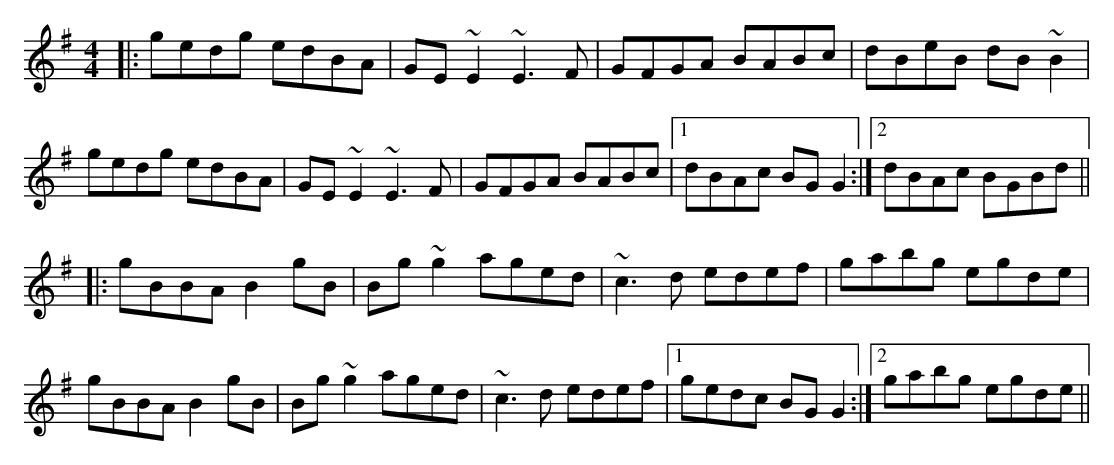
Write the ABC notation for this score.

X:1
M:4/4
K:G
|:gedg edBA|GE~E2 ~E3F|GFGA BABc|dBeB dB~B2|
gedg edBA|GE~E2 ~E3F|GFGA BABc|1 dBAc BGG2:|2 dBAc BGBd||
|:gBBA B2gB|Bg~g2 aged|~c3d edef|gabg egde|
gBBA B2gB|Bg~g2 aged|~c3d edef|1 gedc BGG2:|2 gabg egde||
